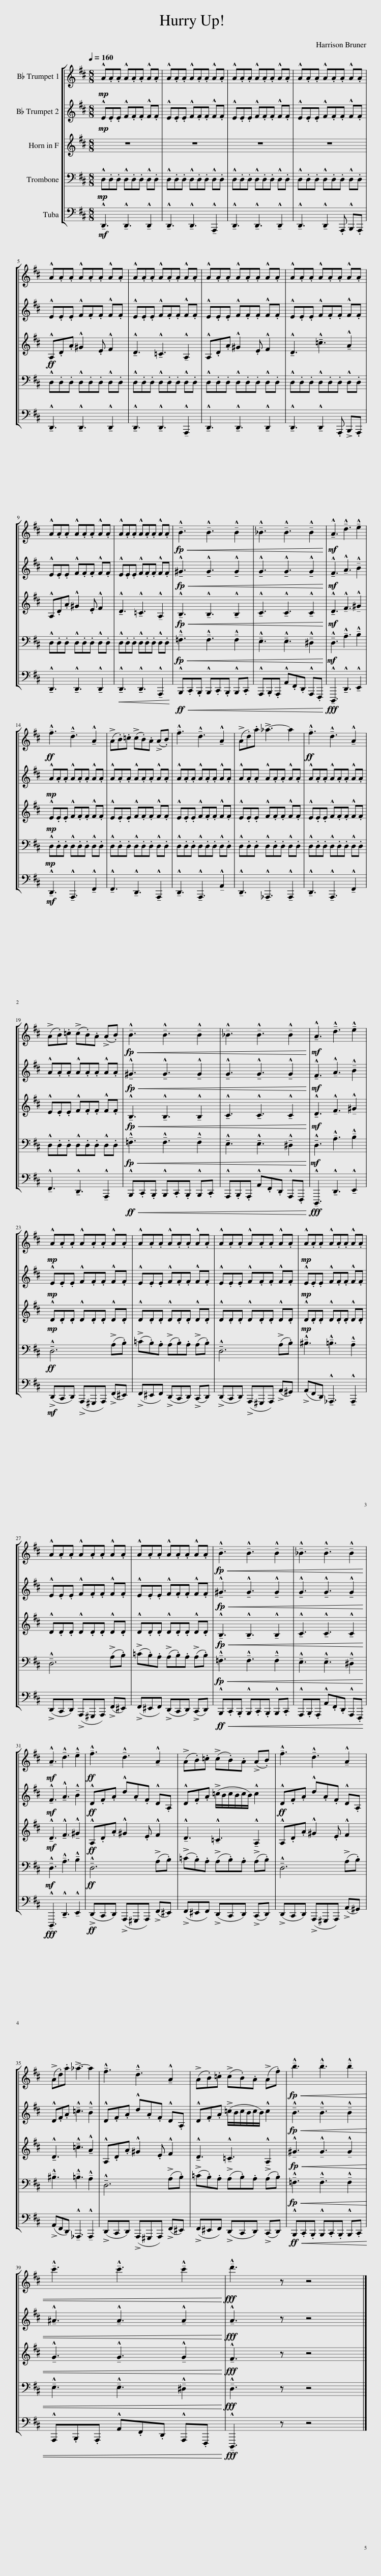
X:1
%%score [ 1 2 3 4 5 ]
L:1/8
Q:1/4=160
M:8/8
I:linebreak $
K:D
V:1 treble transpose=-2
V:2 treble transpose=-2
V:3 treble transpose=-7
V:4 bass
V:5 bass
V:1
[K:D]!mp! !^!B.B.B !^!B.B.B !^!B.B | !^!B.B.B !^!B.B.B !^!B.B | !^!B.B.B !^!B.B.B !^!B.B | !^!B.B.B !^!B.B.B !^!B.B |$ !^!B.B.B !^!B.B.B !^!B.B | %5
 !^!B.B.B !^!B.B.B !^!B.B | !^!B.B.B !^!B.B.B !^!B.B | !^!B.B.B !^!B.B.B !^!B.B | !^!B.B.B !^!B.B.B !^!B.B |$ !^!B.B.B !^!B.B.B !^!B.B | %10
!<(! !^!!tenuto!c3 !^!!tenuto!c3 !^!!tenuto!c2 | !^!!tenuto!=c3 !^!!tenuto!c3 !^!!tenuto!c2!<)! |!mf! !^!!tenuto!B3 !^!!tenuto!e3 !^!!tenuto!f2 |!ff! !^!!tenuto!^g3 !^!!tenuto!e3 !^!!tenuto!B2 |$ (!>!B.c).d (!>!d.c).B (!>!B.c) | %15
 !^!!tenuto!^g3 !^!!tenuto!e3 !^!!tenuto!B2 | (!>!B.e).b !>!_b3- b2 |!ff! !^!!tenuto!^g3 !^!!tenuto!e3 !^!!tenuto!B2 | (!>!B.c).d (!>!d.c).B (!>!B.c) |$!<(! !^!!tenuto!c3 !^!!tenuto!c3 !^!!tenuto!c2 | %20
 !^!!tenuto!=c3 !^!!tenuto!c3 !^!!tenuto!c2!<)! |!mf! !^!!tenuto!B3 !^!!tenuto!e3 !^!!tenuto!f2 |!mp! !^!B.B.B !^!B.B.B !^!B.B |$ !^!B.B.B !^!B.B.B !^!B.B | !^!B.B.B !^!B.B.B !^!B.B | %25
!mp! !^!B.B.B !^!B.B.B !^!B.B |$ !^!B.B.B !^!B.B.B !^!B.B | !^!B.B.B !^!B.B.B !^!B.B |!<(! !^!!tenuto!c3 !^!!tenuto!c3 !^!!tenuto!c2 | !^!!tenuto!=c3 !^!!tenuto!c3 !^!!tenuto!c2!<)! |$ %30
!mf! !^!!tenuto!B3 !^!!tenuto!e3 !^!!tenuto!f2 |!ff! !^!!tenuto!^g3 !^!!tenuto!e3 !^!!tenuto!B2 | (!>!B.c).d (!>!d.c).B (!>!B.c) | !^!!tenuto!^g3 !^!!tenuto!e3 !^!!tenuto!B2 |$ (!>!B.e).b !>!_b3- b2 | %35
 !^!!tenuto!^g3 !^!!tenuto!e3 !^!!tenuto!B2 | (!>!B.c).d (!>!d.c).B (!>!B.^g) |!<(! !^!!tenuto!c'3 !^!!tenuto!c'3 !^!!tenuto!c'2 |$ !^!!tenuto!^d'3 !^!!tenuto!d'3 !^!!tenuto!d'2!<)! |!fff! !^!!tenuto!e'3 z z4 |] %40
V:2
[K:D]!mp! !^!F.F.F !^!^G.G.G !^!G.G | !^!F.F.F !^!^G.G.G !^!G.G | !^!F.F.F !^!^G.G.G !^!G.G | !^!F.F.F !^!^G.G.G !^!G.G |$ !^!F.F.F !^!^G.G.G !^!G.G | %5
 !^!F.F.F !^!^G.G.G !^!G.G | !^!F.F.F !^!^G.G.G !^!G.G | !^!F.F.F !^!^G.G.G !^!G.G | !^!F.F.F !^!^G.G.G !^!G.G |$ !^!F.F.F !^!^G.G.G !^!G.G | %10
!<(! !^!!tenuto!^A3 !^!!tenuto!A3 !^!!tenuto!A2 | !^!!tenuto!A3 !^!!tenuto!A3 !^!!tenuto!A2!<)! |!mf! !^!!tenuto!^G3 !^!!tenuto!B3 !^!!tenuto!c2 |!mp! !^!B.B.B !^!B.B.B !^!B.B |$ !^!B.B.B !^!B.B.B !^!B.B | %15
 !^!B.B.B !^!B.B.B !^!B.B | !^!B.B.B !^!B.B.B !^!B.B | !^!B.B.B !^!B.B.B !^!B.B | !^!B.B.B !^!B.B.B !^!B.B |$!<(! !^!!tenuto!^A3 !^!!tenuto!A3 !^!!tenuto!A2 | %20
 !^!!tenuto!A3 !^!!tenuto!A3 !^!!tenuto!A2!<)! |!mf! !^!!tenuto!^G3 !^!!tenuto!B3 !^!!tenuto!c2 |!mp! !^!F.F.F !^!^G.G.G !^!G.G |$ !^!F.F.F !^!^G.G.G !^!G.G | !^!F.F.F !^!^G.G.G !^!G.G | %25
!mp! !^!F.F.F !^!^G.G.G !^!G.G |$ !^!F.F.F !^!^G.G.G !^!G.G | !^!F.F.F !^!^G.G.G !^!G.G |!<(! !^!!tenuto!^A3 !^!!tenuto!A3 !^!!tenuto!A2 | !^!!tenuto!A3 !^!!tenuto!A3 !^!!tenuto!A2!<)! |$ %30
!mf! !^!!tenuto!^G3 !^!!tenuto!B3 !^!!tenuto!c2 |!ff! !^!E.^G.B !^!e.B.G !^!E.B, | !^!E.^G.B (!>!d/c/d/c/d/c/) !^!d2 |!ff! !^!E.^G.B !^!e.B.G !^!E.B, |$ !^!E.^G.B !^!!tenuto!d3 !^!!tenuto!c2 | %35
 !^!E.^G.B !^!e.B.G !^!E.B, | !^!E.^G.B (!>!d/c/d/c/d/c/) !^!d2 |!<(! !^!!tenuto!c3 !^!!tenuto!c3 !^!!tenuto!c2 |$ !^!!tenuto!^B3 !^!!tenuto!B3 !^!!tenuto!B2!<)! |!fff! !^!!tenuto!B3 z z4 |] %40
V:3
[K:D] z8 | z8 | z8 | z8 |$!ff! !^!E.A.e !^!^d2 .B !^!c2 | %5
 !^!!tenuto!A3 !^!!tenuto!G3 !^!!tenuto!E2 | !^!E.A.e !^!^d2 .B !^!c2 | !^!!tenuto!A3 !^!!tenuto!g3 !^!!tenuto!e2 | !^!E.A.e !^!^d2 .B !^!c2 |$ !^!!tenuto!A3 !^!!tenuto!G3 !^!!tenuto!E2 | %10
!<(! !^!!tenuto!F3 !^!!tenuto!F3 !^!!tenuto!F2 | !^!!tenuto!^G3 !^!!tenuto!G3 !^!!tenuto!G2!<)! |!mf! !^!!tenuto!A3 !^!!tenuto!c3 !^!!tenuto!^d2 |!mp! !^!B.B.B !^!c.c.c !^!c.c |$ !^!B.B.B !^!c.c.c !^!c.c | %15
 !^!B.B.B !^!c.c.c !^!c.c | !^!B.B.B !^!c.c.c !^!c.c | !^!B.B.B !^!c.c.c !^!c.c | !^!B.B.B !^!c.c.c !^!c.c |$!<(! !^!!tenuto!F3 !^!!tenuto!F3 !^!!tenuto!F2 | %20
 !^!!tenuto!^G3 !^!!tenuto!G3 !^!!tenuto!G2!<)! |!mf! !^!!tenuto!A3 !^!!tenuto!c3 !^!!tenuto!^d2 |!mp! !^!A.A.A !^!A.A.A !^!A.A |$ !^!A.A.A !^!A.A.A !^!A.A | !^!A.A.A !^!A.A.A !^!A.A | %25
!mp! !^!A.A.A !^!A.A.A !^!A.A |$ !^!A.A.A !^!A.A.A !^!A.A | !^!A.A.A !^!A.A.A !^!A.A |!<(! !^!!tenuto!F3 !^!!tenuto!F3 !^!!tenuto!F2 | !^!!tenuto!^G3 !^!!tenuto!G3 !^!!tenuto!G2!<)! |$ %30
!mf! !^!!tenuto!A3 !^!!tenuto!c3 !^!!tenuto!^d2 |!ff! !^!E.A.e !^!^d2 .B !^!c2 | !^!!tenuto!A3 !^!!tenuto!G3 !^!!tenuto!E2 | !^!E.A.e !^!^d2 .B !^!c2 |$ !^!!tenuto!A3 !^!!tenuto!g3 !^!!tenuto!e2 | %35
 !^!E.A.e !^!^d2 .B !^!c2 | !^!!tenuto!A3 !^!!tenuto!G3 !^!!tenuto!E2 |!<(! !^!!tenuto!^d3 !^!!tenuto!d3 !^!!tenuto!d2 |$ !^!!tenuto!d3 !^!!tenuto!d3 !^!!tenuto!d2!<)! |!fff! !^!!tenuto!c3 z z4 |] %40
V:4
!mp! !^!D,.D,.D, !^!D,.D,.D, !^!D,.D, | !^!D,.D,.D, !^!D,.D,.D, !^!D,.D, | !^!D,.D,.D, !^!D,.D,.D, !^!D,.D, | !^!D,.D,.D, !^!D,.D,.D, !^!D,.D, |$ !^!D,.D,.D, !^!D,.D,.D, !^!D,.D, | %5
 !^!D,.D,.D, !^!D,.D,.D, !^!D,.D, | !^!D,.D,.D, !^!D,.D,.D, !^!D,.D, | !^!D,.D,.D, !^!D,.D,.D, !^!D,.D, | !^!D,.D,.D, !^!D,.D,.D, !^!D,.D, |$ !^!D,.D,.D, !^!D,.D,.D, !^!D,.D, | %10
!<(! !^!!tenuto!=F,3 !^!!tenuto!F,3 !^!!tenuto!F,2 | !^!!tenuto!E,3 !^!!tenuto!E,3 !^!!tenuto!^D,2!<)! |!mf! !^!!tenuto!D,3 !^!!tenuto!A,3 !^!!tenuto!B,2 |!mp! !^!D,.D,.D, !^!D,.D,.D, !^!D,.D, |$ !^!D,.D,.D, !^!D,.D,.D, !^!D,.D, | %15
 !^!D,.D,.D, !^!D,.D,.D, !^!D,.D, | !^!D,.D,.D, !^!D,.D,.D, !^!D,.D, | !^!D,.D,.D, !^!D,.D,.D, !^!D,.D, | !^!D,.D,.D, !^!D,.D,.D, !^!D,.D, |$!<(! !^!!tenuto!=F,3 !^!!tenuto!F,3 !^!!tenuto!F,2 | %20
 !^!!tenuto!E,3 !^!!tenuto!E,3 !^!!tenuto!^D,2!<)! |!mf! !^!!tenuto!D,3 !^!!tenuto!A,3 !^!!tenuto!B,2 |!ff! !^!!tenuto!D,6 (!>!A,.B,) |$ (!>!=C.B,).A, (!>!A,.B,).A, (!>!A,.B,) | !^!!tenuto!D,6 (!>!A,.B,) | %25
 !^!!tenuto!^B,3 !^!!tenuto!=B,3 !^!!tenuto!A,2 |$ !^!!tenuto!D,6 (!>!A,.B,) | (!>!=C.B,).A, (!>!A,.B,).A, (!>!A,.B,) |!<(! !^!!tenuto!=F,3 !^!!tenuto!F,3 !^!!tenuto!F,2 | !^!!tenuto!E,3 !^!!tenuto!E,3 !^!!tenuto!^D,2!<)! |$ %30
!mf! !^!!tenuto!D,3 !^!!tenuto!A,3 !^!!tenuto!B,2 |!ff! !^!!tenuto!D,6 (!>!A,.B,) | (!>!=C.B,).A, (!>!A,.B,).A, (!>!A,.B,) | !^!!tenuto!D,6 (!>!A,.B,) |$ !^!!tenuto!^B,3 !^!!tenuto!=B,3 !^!!tenuto!A,2 | %35
 !^!!tenuto!D,6 (!>!A,.B,) | (!>!=C.B,).A, (!>!A,.B,).A, (!>!A,.B,) |!<(! !^!!tenuto!=F,3 !^!!tenuto!F,3 !^!!tenuto!F,2 |$ !^!!tenuto!E,3 !^!!tenuto!E,3 !^!!tenuto!^D,2!<)! |!fff! !^!!tenuto!D,3 z z4 |] %40
V:5
!mf! !^!!tenuto!D,,3 !^!!tenuto!D,,3 !^!!tenuto!D,,2 | !^!!tenuto!D,,3 !^!!tenuto!D,,3 !^!!tenuto!A,,,2 | !^!!tenuto!D,,3 !^!!tenuto!D,,3 !^!!tenuto!D,,2 | !^!!tenuto!D,,3 !^!!tenuto!D,,2 .A,,, !^!B,,,.A,,, |$ !^!!tenuto!D,,3 !^!!tenuto!D,,3 !^!!tenuto!D,,2 | %5
 !^!!tenuto!D,,3 !^!!tenuto!D,,3 !^!!tenuto!A,,,2 | !^!!tenuto!D,,3 !^!!tenuto!D,,3 !^!!tenuto!D,,2 | !^!!tenuto!D,,3 !^!!tenuto!D,,2 .A,,, !>!B,,,.A,,, | !^!!tenuto!D,,3 !^!!tenuto!D,,3 !^!!tenuto!D,,2 |$!<(! !^!!tenuto!D,,3 !^!!tenuto!D,,3 !^!!tenuto!A,,,2!<)! | %10
!ff!!<(! !^!B,,,.C,,.B,,, !^!B,,,.C,,.B,,, !^!B,,,.C,, | !^!A,,,.B,,,.A,,, !^!A,,.F,,.D,, !^!A,,,.F,,,!<)! |!fff! !^!!tenuto!D,,,3 !^!!tenuto!D,,3 !^!!tenuto!E,,2 |!mf! !^!!tenuto!D,,3 !^!!tenuto!A,,,3 !^!!tenuto!F,,2 |$ !^!!tenuto!F,,3 !^!!tenuto!D,,3 !^!!tenuto!A,,,2 | %15
 !^!!tenuto!D,,3 !^!!tenuto!A,,,3 !^!!tenuto!A,,2 | !^!!tenuto!D,,3 !^!!tenuto!_A,,,3 !^!!tenuto!A,,,2 | !^!!tenuto!D,,3 !^!!tenuto!A,,,3 !^!!tenuto!F,,2 | !^!!tenuto!F,,3 !^!!tenuto!D,,3 !^!!tenuto!A,,,2 |$!ff!!<(! !^!B,,,.C,,.B,,, !^!B,,,.C,,.B,,, !^!B,,,.C,, | %20
 !^!A,,,.B,,,.A,,, !^!A,,.F,,.D,, !^!A,,,.F,,,!<)! |!fff! !^!!tenuto!D,,,3 !^!!tenuto!D,,3 !^!!tenuto!E,,2 |!mf! (!>!D,,C,,D,,) (!>!A,,,^G,,,A,,,) (!>!F,,^E,,) |$ (!>!F,,^E,,F,,) (!>!D,,C,,D,,) (!>!C,,D,,) | (!>!D,,C,,D,,) (!>!A,,,^G,,,A,,,) (!>!A,,^G,,) | %25
 (!>!A,,F,,D,,) !^!!tenuto!_A,,,3 !^!!tenuto!A,,,2 |$ (!>!D,,C,,D,,) (!>!A,,,^G,,,A,,,) (!>!F,,^E,,) | (!>!F,,^E,,F,,) (!>!D,,C,,D,,) (!>!C,,D,,) |!ff!!<(! !^!B,,,.C,,.B,,, !^!B,,,.C,,.B,,, !^!B,,,.C,, | !^!A,,,.B,,,.A,,, !^!A,,.F,,.D,, !^!A,,,.F,,,!<)! |$ %30
!fff! !^!!tenuto!D,,,3 !^!!tenuto!D,,3 !^!!tenuto!E,,2 |!ff! (!>!D,,C,,D,,) (!>!A,,,^G,,,A,,,) (!>!F,,^E,,) | (!>!F,,^E,,F,,) (!>!D,,C,,D,,) (!>!C,,D,,) | (!>!D,,C,,D,,) (!>!A,,,^G,,,A,,,) (!>!A,,^G,,) |$ (!>!A,,F,,D,,) !^!!tenuto!_A,,,3 !^!!tenuto!A,,,2 | %35
 (!>!D,,C,,D,,) (!>!A,,,^G,,,A,,,) (!>!F,,^E,,) | (!>!F,,^E,,F,,) (!>!D,,C,,D,,) (!>!C,,D,,) |!ff!!<(! !^!B,,,.C,,.B,,, !^!B,,,.C,,.B,,, !^!B,,,.C,, |$ !^!A,,,.B,,,.A,,, !^!A,,.F,,.D,, !^!A,,,.F,,,!<)! |!fff! !^!!tenuto!D,,,3 z z4 |] %40
